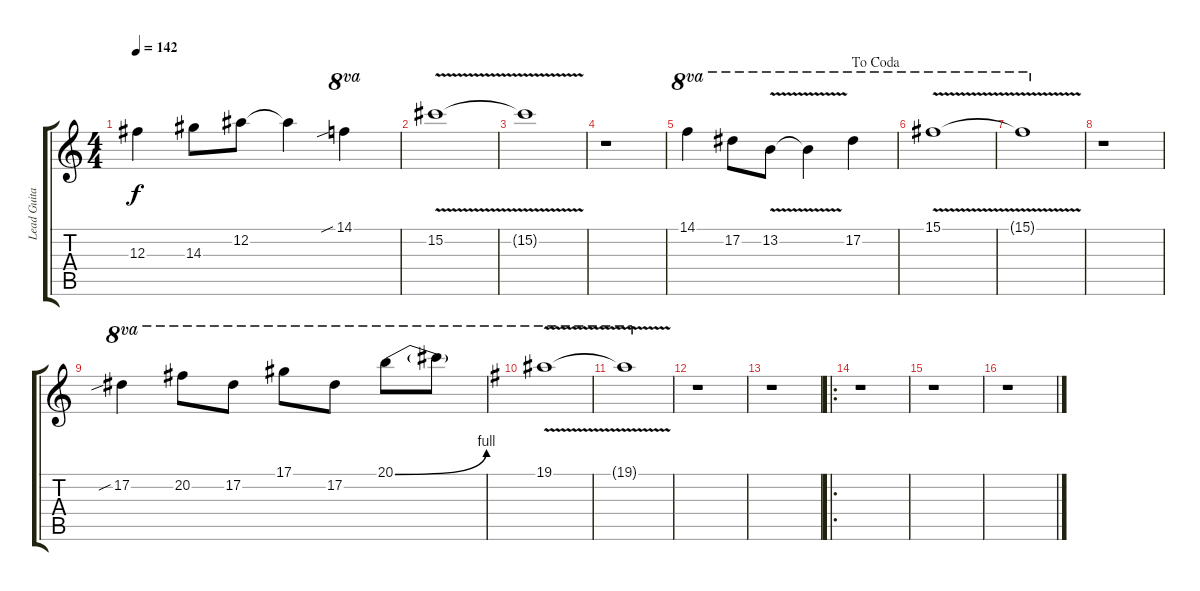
\track ("Lead Guitar 2/Solo" "Lead Guita") {instrument distortionguitar}
\staff {score tabs}
\tuning (Eb4 Bb3 Gb3 Db3 Ab2 Eb2) {hide}
\ts (4 4)
\tempo 142
\clef g2
\ks c
12.3.4{dy f} 14.3.8 12.2.8 12.2{t}.4 14.1{sib}.4{ot 8va} |
15.2{v}.1 |
15.2{v t}.1 |
r.1 |
\jump dacoda
14.1.4{ot 8va} 17.2.8{ot 8va} 13.2{v}.8{ot 8va} 13.2{v t}.4{ot 8va} 17.2.4{ot 8va} |
15.1{v}.1{ot 8va} |
15.1{v t}.1{ot 8va} |
r.1 |
17.2{sib}.4{ot 8va} 20.2.8{ot 8va} 17.2.8{ot 8va} 17.1.8{ot 8va} 17.2.8{ot 8va} 20.1{be (bend 0 0 60 4)}.8{ot 8va} 20.1{t}.8{ot 8va} |
\ks g
19.1{v}.1{ot 8va} |
19.1{v t}.1{ot 8va} |
r.1 |
r.1 |
\ro
r.1 |
r.1 |
r.1
